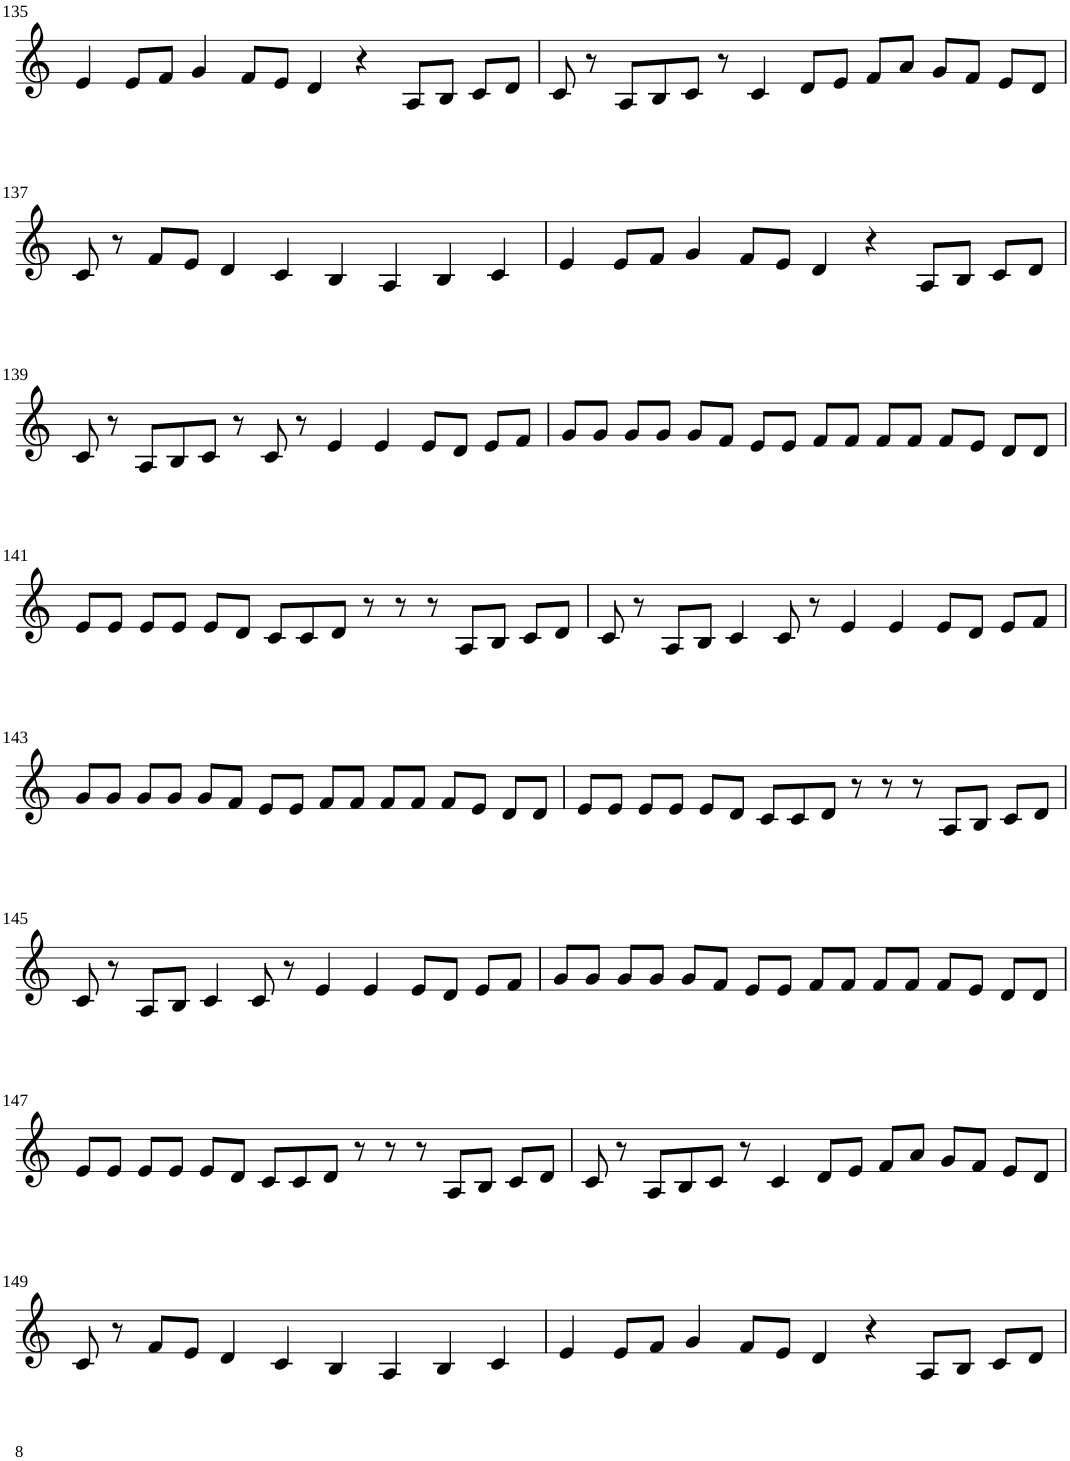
**kern
*part1
*staff1
*I"Violin
!!LO:PB:g=z
*clefG2
*k[]
*M8/4
=135
4e/
8e/L
8f/J
4g/
8f/L
8e/J
4d/
4r
8A/L
8B/J
8c/L
8d/J
=136
8c/
8r
8A/L
8B/
8c/J
8r
4c/
8d/L
8e/J
8f/L
8a/J
8g/L
8f/J
8e/L
8d/J
!!LO:LB:g=z
=137
8c/
8r
8f/L
8e/J
4d/
4c/
4B/
4A/
4B/
4c/
=138
4e/
8e/L
8f/J
4g/
8f/L
8e/J
4d/
4r
8A/L
8B/J
8c/L
8d/J
!!LO:LB:g=z
=139
8c/
8r
8A/L
8B/
8c/J
8r
8c/
8r
4e/
4e/
8e/L
8d/J
8e/L
8f/J
=140
8g/L
8g/J
8g/L
8g/J
8g/L
8f/J
8e/L
8e/J
8f/L
8f/J
8f/L
8f/J
8f/L
8e/J
8d/L
8d/J
!!LO:LB:g=z
=141
8e/L
8e/J
8e/L
8e/J
8e/L
8d/J
8c/L
8c/
8d/J
8r
8r
8r
8A/L
8B/J
8c/L
8d/J
=142
8c/
8r
8A/L
8B/J
4c/
8c/
8r
4e/
4e/
8e/L
8d/J
8e/L
8f/J
!!LO:LB:g=z
=143
8g/L
8g/J
8g/L
8g/J
8g/L
8f/J
8e/L
8e/J
8f/L
8f/J
8f/L
8f/J
8f/L
8e/J
8d/L
8d/J
=144
8e/L
8e/J
8e/L
8e/J
8e/L
8d/J
8c/L
8c/
8d/J
8r
8r
8r
8A/L
8B/J
8c/L
8d/J
!!LO:LB:g=z
=145
8c/
8r
8A/L
8B/J
4c/
8c/
8r
4e/
4e/
8e/L
8d/J
8e/L
8f/J
=146
8g/L
8g/J
8g/L
8g/J
8g/L
8f/J
8e/L
8e/J
8f/L
8f/J
8f/L
8f/J
8f/L
8e/J
8d/L
8d/J
!!LO:LB:g=z
=147
8e/L
8e/J
8e/L
8e/J
8e/L
8d/J
8c/L
8c/
8d/J
8r
8r
8r
8A/L
8B/J
8c/L
8d/J
=148
8c/
8r
8A/L
8B/
8c/J
8r
4c/
8d/L
8e/J
8f/L
8a/J
8g/L
8f/J
8e/L
8d/J
!!LO:LB:g=z
=149
8c/
8r
8f/L
8e/J
4d/
4c/
4B/
4A/
4B/
4c/
=150
4e/
8e/L
8f/J
4g/
8f/L
8e/J
4d/
4r
8A/L
8B/J
8c/L
8d/J
=
*-
